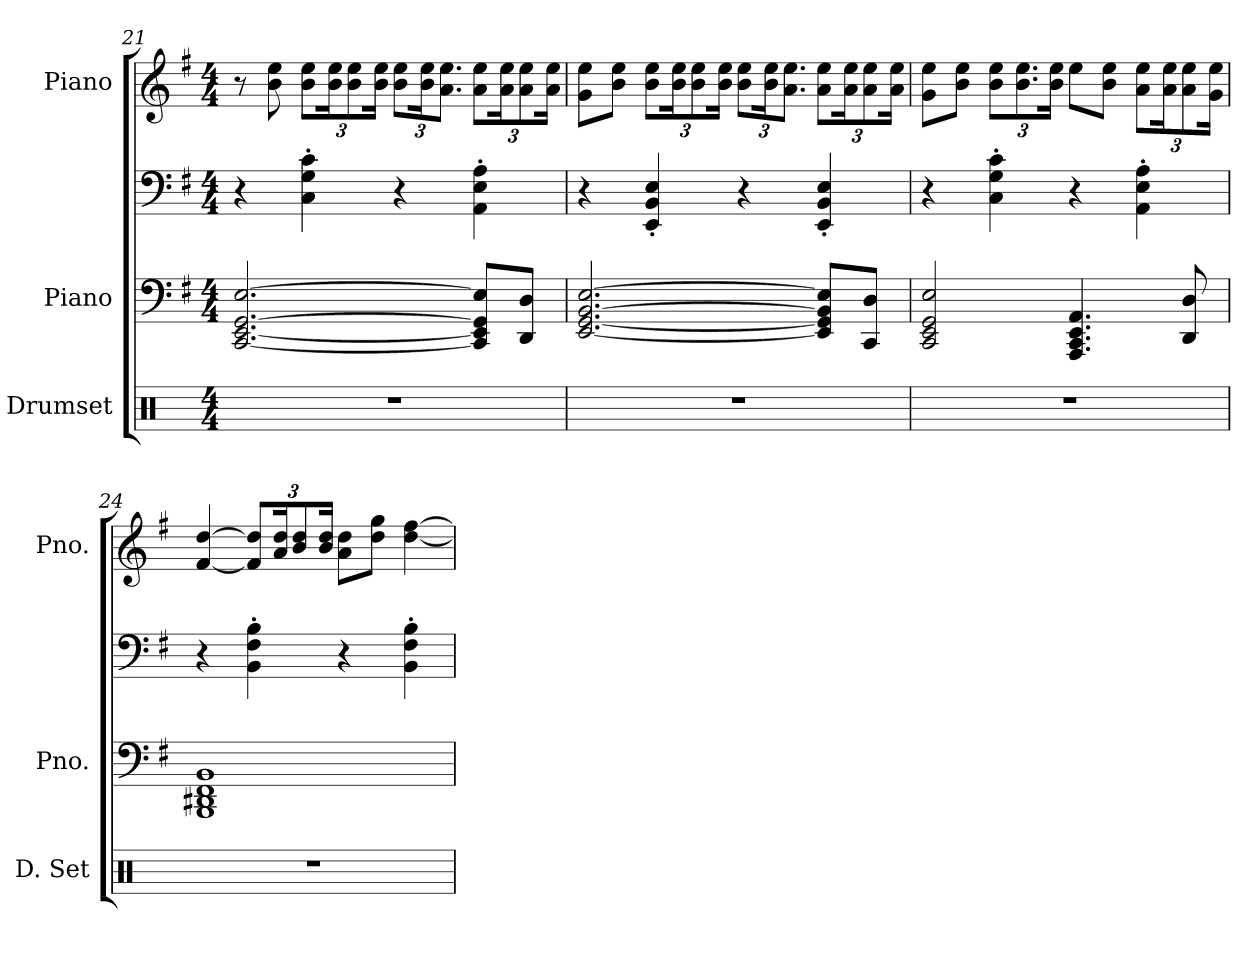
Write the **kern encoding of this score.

**kern	**kern	**kern	**kern
*part3	*part2	*part2	*part1
*staff4	*staff3	*staff2	*staff1
*I"Drumset	*I"Piano	*	*I"Piano
*I'D. Set	*I'Pno.	*	*I'Pno.
*clefX	*clefF4	*clefF4	*clefG2
*k[]	*k[f#]	*k[f#]	*k[f#]
*M4/4	*M4/4	*M4/4	*M4/4
=21	=21	=21	=21
1r	[2.CC/ [2.EE/ [2.GG/ [2.E/	4r	8r
.	.	.	8b\ 8ee\
*	*	*	*Xbrackettup
.	.	4C\' 4G\' 4c\'	12b\ 12ee\L
.	.	.	24b\ 24ee\K
.	.	.	12b\ 12ee\
.	.	.	24b\ 24ee\Jk
.	.	4r	12b\ 12ee\L
.	.	.	24b\ 24ee\K
.	.	.	12.a\ 12.ee\J
.	8CC/] 8EE/] 8GG/] 8E/]L	4AA\' 4E\' 4A\'	12a\ 12ee\L
.	.	.	24a\ 24ee\K
.	8DD/ 8D/J	.	12a\ 12ee\
.	.	.	24a\ 24ee\Jk
=22	=22	=22	=22
1r	[2.EE/ [2.GG/ [2.BB/ [2.E/	4r	8g\ 8ee\L
.	.	.	8b\ 8ee\J
.	.	4EE/' 4BB/' 4E/'	12b\ 12ee\L
.	.	.	24b\ 24ee\K
.	.	.	12b\ 12ee\
.	.	.	24b\ 24ee\Jk
.	.	4r	12b\ 12ee\L
.	.	.	24b\ 24ee\K
.	.	.	12.a\ 12.ee\J
.	8EE/] 8GG/] 8BB/] 8E/]L	4EE/' 4BB/' 4E/'	12a\ 12ee\L
.	.	.	24a\ 24ee\K
.	8CC/ 8D/J	.	12a\ 12ee\
.	.	.	24a\ 24ee\Jk
!!LO:LB:g=z
=23	=23	=23	=23
1r	2CC/ 2EE/ 2GG/ 2E/	4r	8g\ 8ee\L
.	.	.	8b\ 8ee\J
.	.	4C\' 4G\' 4c\'	12b\ 12ee\L
.	.	.	12.b\ 12.ee\
.	.	.	24b\ 24ee\Jk
.	4.AAA/ 4.CC/ 4.EE/ 4.AA/	4r	8ee\L
.	.	.	8b\ 8ee\J
.	.	4AA\' 4E\' 4A\'	12a\ 12ee\L
.	.	.	24a\ 24ee\K
.	8DD/ 8D/	.	12a\ 12ee\
.	.	.	24g\ 24ee\Jk
=24	=24	=24	=24
1r	1BBB 1DD#X 1FF# 1BB	4r	[4f#/ [4dd/
.	.	4BB\' 4F#\' 4B\'	12f#/] 12dd/]L
.	.	.	24a/ 24dd/K
.	.	.	12b/ 12dd/
.	.	.	24b/ 24dd/Jk
.	.	4r	8a\ 8dd\L
.	.	.	8dd\ 8gg\J
.	.	4BB\' 4F#\' 4B\'	[4dd\ [4ff#\
=	=	=	=
*-	*-	*-	*-
